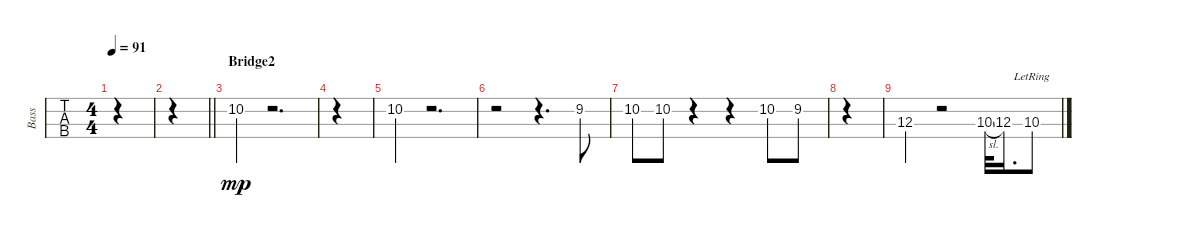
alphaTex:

\track ("Bass" "Bass") {instrument electricbassfinger}
\staff {tabs}
\tuning (G2 D2 A1 E1) {hide}
\ts (4 4)
\tempo 91
\clef f4
\ks c
|
\barLineRight lightlight
|
\section ("" "Bridge2")
10.2.4{dy mp} r.2{d} |
|
10.2.4 r.2{d} |
r.2 r.4{d} 9.2.8 |
10.2.8 10.2.8 r.4 r.4 10.2.8 9.2.8 |
|
12.3.4 r.2 10.3{sl}.32 12.3.16{d} 10.3{lr}.8
